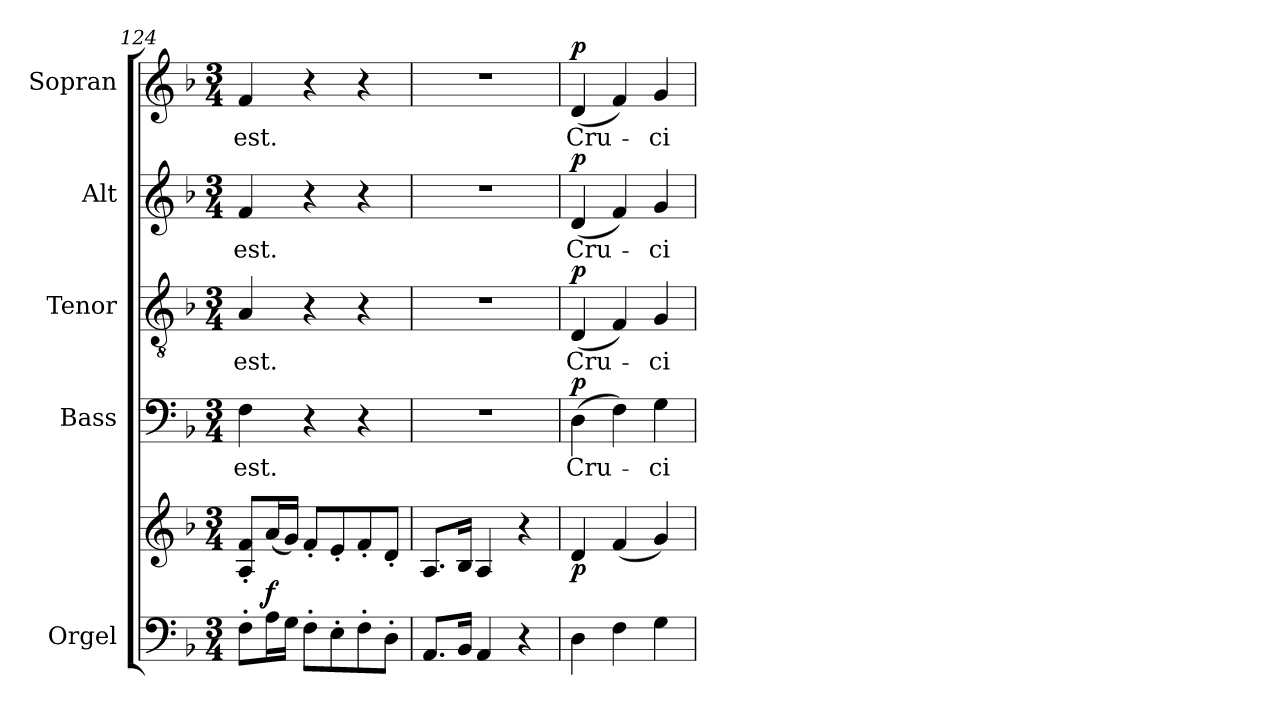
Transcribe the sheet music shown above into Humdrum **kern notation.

**kern	**kern	**dynam	**kern	**text	**dynam	**kern	**text	**dynam	**kern	**text	**dynam	**kern	**text	**dynam
*part5	*part5	*part5	*part4	*part4	*part4	*part3	*part3	*part3	*part2	*part2	*part2	*part1	*part1	*part1
*staff6	*staff5	*staff5/6	*staff4	*staff4	*staff4	*staff3	*staff3	*staff3	*staff2	*staff2	*staff2	*staff1	*staff1	*staff1
*I"Orgel	*	*	*I"Bass	*	*	*I"Tenor	*	*	*I"Alt	*	*	*I"Sopran	*	*
*I'Org.	*	*	*I'B.	*	*	*I'T.	*	*	*I'A.	*	*	*I'S.	*	*
*clefF4	*clefG2	*	*clefF4	*	*	*clefGv2	*	*	*clefG2	*	*	*clefG2	*	*
*k[b-]	*k[b-]	*	*k[b-]	*	*	*k[b-]	*	*	*k[b-]	*	*	*k[b-]	*	*
*F:	*F:	*	*F:	*	*	*F:	*	*	*F:	*	*	*F:	*	*
*M3/4	*M3/4	*	*M3/4	*	*	*M3/4	*	*	*M3/4	*	*	*M3/4	*	*
=124	=124	=124	=124	=124	=124	=124	=124	=124	=124	=124	=124	=124	=124	=124
!	!	!	!	!LO:LY:b	!	!	!LO:LY:b	!	!	!LO:LY:b	!	!	!LO:LY:b	!
8F'>\L	8A/'< 8f/'<L	.	4F\	est.	.	4A/	est.	.	4f/	est.	.	4f/	est.	.
!	!	!LO:DY:b	!	!	!	!	!	!	!	!	!	!	!	!
16A\L	(<16a/L	f	.	.	.	.	.	.	.	.	.	.	.	.
16G\JJ	16g/JJ)	.	.	.	.	.	.	.	.	.	.	.	.	.
8F'>\L	8f'</L	.	4r	.	.	4r	.	.	4r	.	.	4r	.	.
8E'>\	8e'</	.	.	.	.	.	.	.	.	.	.	.	.	.
8F'>\	8f'</	.	4r	.	.	4r	.	.	4r	.	.	4r	.	.
8D'>\J	8d'</J	.	.	.	.	.	.	.	.	.	.	.	.	.
=125	=125	=125	=125	=125	=125	=125	=125	=125	=125	=125	=125	=125	=125	=125
8.AA/L	8.A/L	.	2.r	.	.	2.r	.	.	2.r	.	.	2.r	.	.
16BB-/Jk	16B-/Jk	.	.	.	.	.	.	.	.	.	.	.	.	.
4AA/	4A/	.	.	.	.	.	.	.	.	.	.	.	.	.
4r	4r	.	.	.	.	.	.	.	.	.	.	.	.	.
=126	=126	=126	=126	=126	=126	=126	=126	=126	=126	=126	=126	=126	=126	=126
!	!	!LO:DY:b	!	!LO:LY:b	!LO:DY:a	!	!LO:LY:b	!LO:DY:a	!	!LO:LY:b	!LO:DY:a	!	!LO:LY:b	!LO:DY:a
4D\	4d/	p	(>4D\	Cru-	p	(<4D/	Cru-	p	(<4d/	Cru-	p	(<4d/	Cru-	p
4F\	(<4f/	.	4F\)	.	.	4F/)	.	.	4f/)	.	.	4f/)	.	.
!	!	!	!	!LO:LY:b	!	!	!LO:LY:b	!	!	!LO:LY:b	!	!	!LO:LY:b	!
4G\	4g/)	.	4G\	-ci-	.	4G/	-ci-	.	4g/	-ci-	.	4g/	-ci-	.
=	=	=	=	=	=	=	=	=	=	=	=	=	=	=
*-	*-	*-	*-	*-	*-	*-	*-	*-	*-	*-	*-	*-	*-	*-
